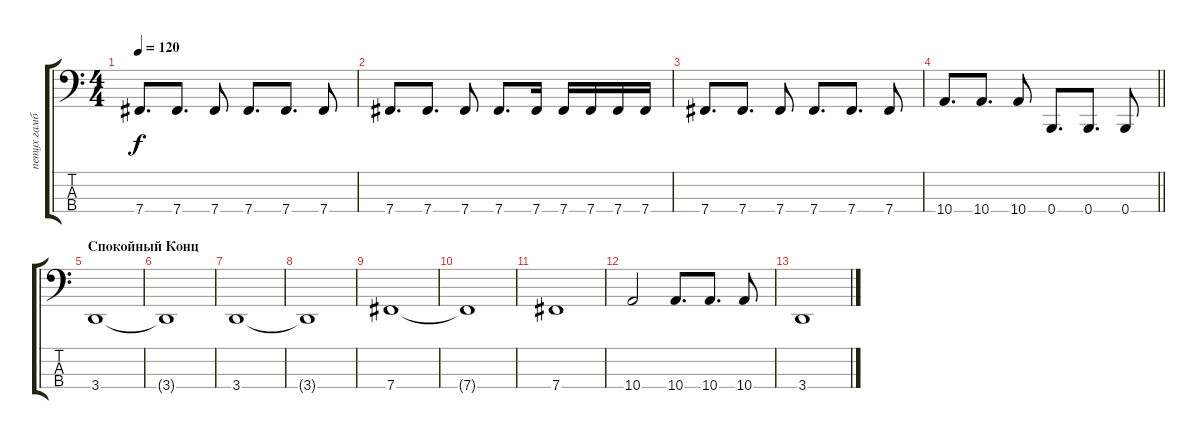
\track ("петух гамбургский-жбан" "петух гамб") {instrument slapbass1}
\staff {score tabs}
\tuning (D2 A1 E1 B0) {hide}
\ts (4 4)
\tempo 120
\clef f4
\ks c
7.4.8{d dy f} 7.4.8{d} 7.4.8 7.4.8{d} 7.4.8{d} 7.4.8 |
7.4.8{d} 7.4.8{d} 7.4.8 7.4.8{d} 7.4.16 7.4.16 7.4.16 7.4.16 7.4.16 |
7.4.8{d} 7.4.8{d} 7.4.8 7.4.8{d} 7.4.8{d} 7.4.8 |
\barLineRight lightlight
10.4.8{d} 10.4.8{d} 10.4.8 0.4.8{d} 0.4.8{d} 0.4.8 |
\section ("" "Спокойный Конц")
3.4.1 |
3.4{t}.1 |
3.4.1 |
3.4{t}.1 |
7.4.1 |
7.4{t}.1 |
7.4.1 |
10.4.2 10.4.8{d} 10.4.8{d} 10.4.8 |
3.4.1
